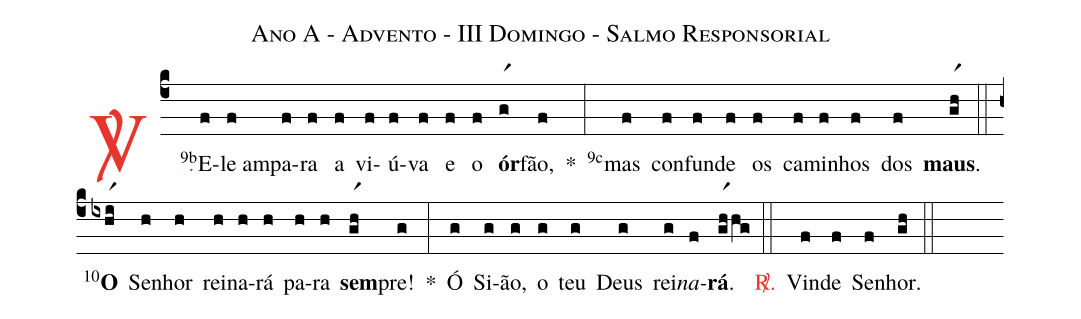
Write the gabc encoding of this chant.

name: Ano A - Advento - III Domingo - Salmo Responsorial;
%%
(c4)

<c><sp>V/</sp>.</c>() <v>\VSup{9b}</v>E(f)le am(f)pa(f)ra(f) a(f) vi(f)ú(f)va(f) e(f) o(f) <b>ór</b>(gr1)fão,(f) *(:)
<v>\VSup{9c}</v>mas(f) con(f)fun(f)de(f) os(f) ca(f)mi(f)nhos(f) dos(f) <b>maus</b>.(gr1h)

(::)

<v>\VSup{10}</v><b>O</b>(ixhr1i) Se(h)nhor(h) rei(h)na(h)rá(h) pa(h)ra(h) <b>sem</b>(gr1h)pre!(g) *(:)
Ó(g) Si(g)ão,(g) o(g) teu(g) Deus(g) rei(g)<i>na</i>(f)<b>rá</b>.(gr1hhg)

(::)

<c><sp>R/</sp>.</c>() Vin(f)de(f) Se(f)nhor.(gh)

(::)
